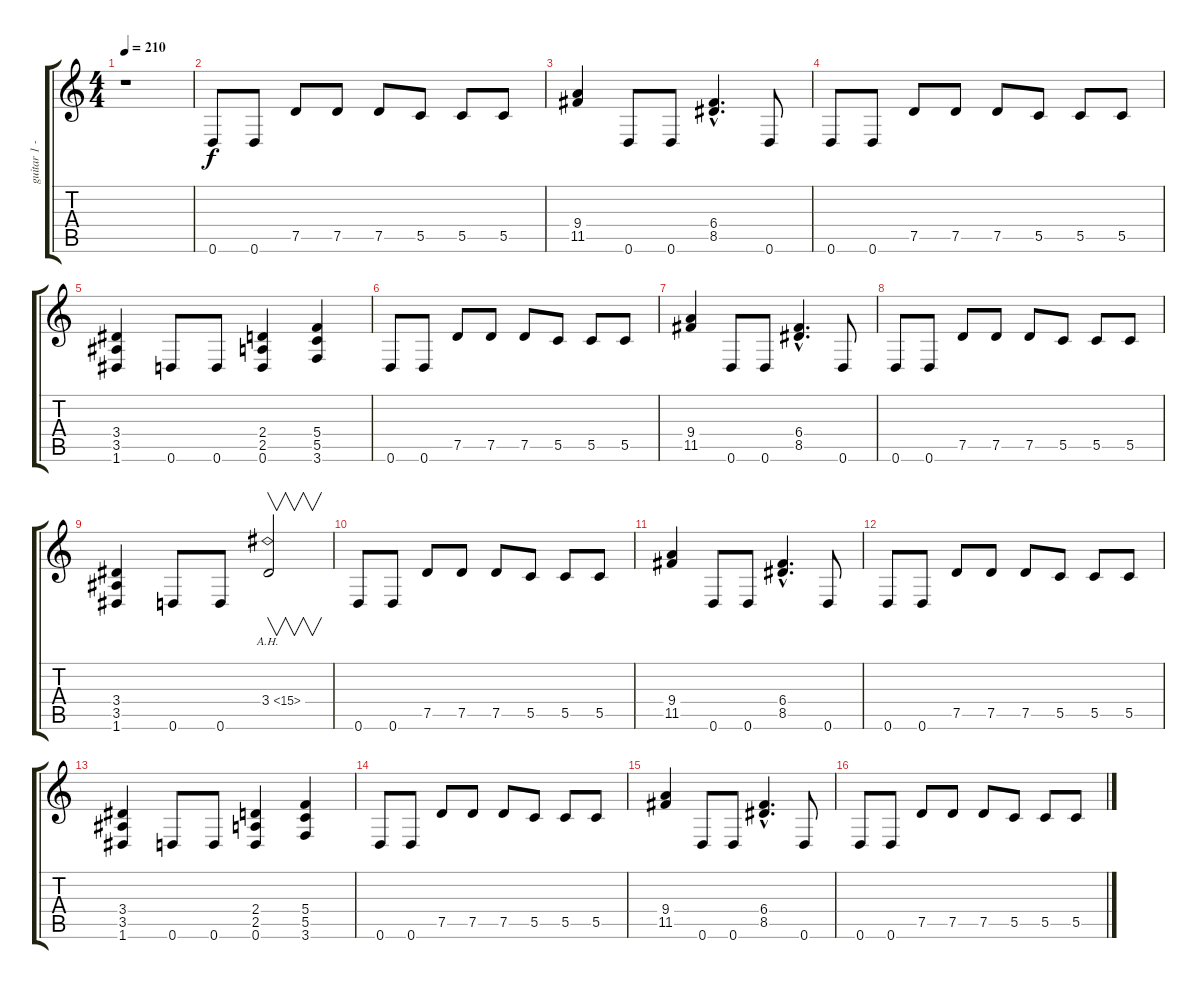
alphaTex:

\track ("guitar 1 - Pete" "guitar 1 -") {instrument distortionguitar}
\staff {score tabs}
\tuning (D4 A3 F3 C3 G2 D2) {hide}
\ts (4 4)
\tempo 210
\clef g2
\ks c
r.1{dy f} |
0.6.8 0.6.8 7.5.8 7.5.8 7.5.8 5.5.8 5.5.8 5.5.8 |
(9.4 11.5).4 0.6.8 0.6.8 (6.4{hac} 8.5{hac}).4{d} 0.6.8 |
0.6.8 0.6.8 7.5.8 7.5.8 7.5.8 5.5.8 5.5.8 5.5.8 |
(3.4 3.5 1.6).4 0.6.8 0.6.8 (2.4 2.5 0.6).4 (5.4 5.5 3.6).4 |
0.6.8 0.6.8 7.5.8 7.5.8 7.5.8 5.5.8 5.5.8 5.5.8 |
(9.4 11.5).4 0.6.8 0.6.8 (6.4{hac} 8.5{hac}).4{d} 0.6.8 |
0.6.8 0.6.8 7.5.8 7.5.8 7.5.8 5.5.8 5.5.8 5.5.8 |
(3.4 3.5 1.6).4 0.6.8 0.6.8 3.4{ah 12}.2{v} |
0.6.8 0.6.8 7.5.8 7.5.8 7.5.8 5.5.8 5.5.8 5.5.8 |
(9.4 11.5).4 0.6.8 0.6.8 (6.4{hac} 8.5{hac}).4{d} 0.6.8 |
0.6.8 0.6.8 7.5.8 7.5.8 7.5.8 5.5.8 5.5.8 5.5.8 |
(3.4 3.5 1.6).4 0.6.8 0.6.8 (2.4 2.5 0.6).4 (5.4 5.5 3.6).4 |
0.6.8 0.6.8 7.5.8 7.5.8 7.5.8 5.5.8 5.5.8 5.5.8 |
(9.4 11.5).4 0.6.8 0.6.8 (6.4{hac} 8.5{hac}).4{d} 0.6.8 |
0.6.8 0.6.8 7.5.8 7.5.8 7.5.8 5.5.8 5.5.8 5.5.8
